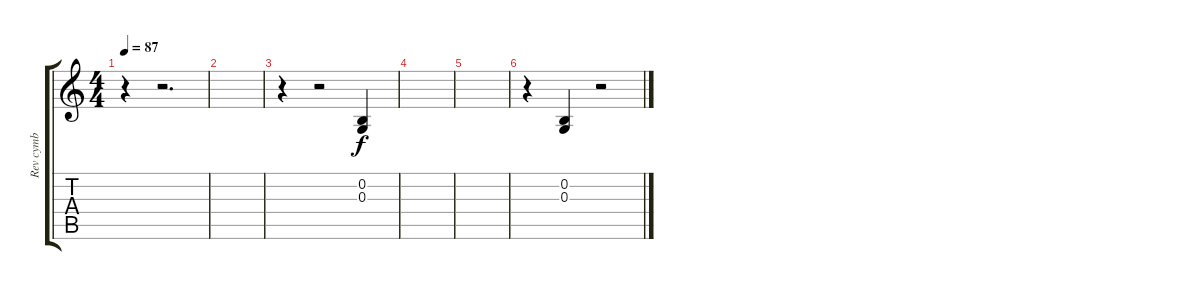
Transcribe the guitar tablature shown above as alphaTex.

\track ("Rev cymb" "Rev cymb") {instrument reversecymbal}
\staff {score tabs}
\tuning (E4 B3 G3 D3 A2 E2) {hide}
\ts (4 4)
\tempo 87
\clef g2
\ks c
r.4{dy f instrument reversecymbal} r.2{d} |
|
r.4 r.2 (0.2 0.3).4 |
|
|
r.4 (0.2 0.3).4 r.2
